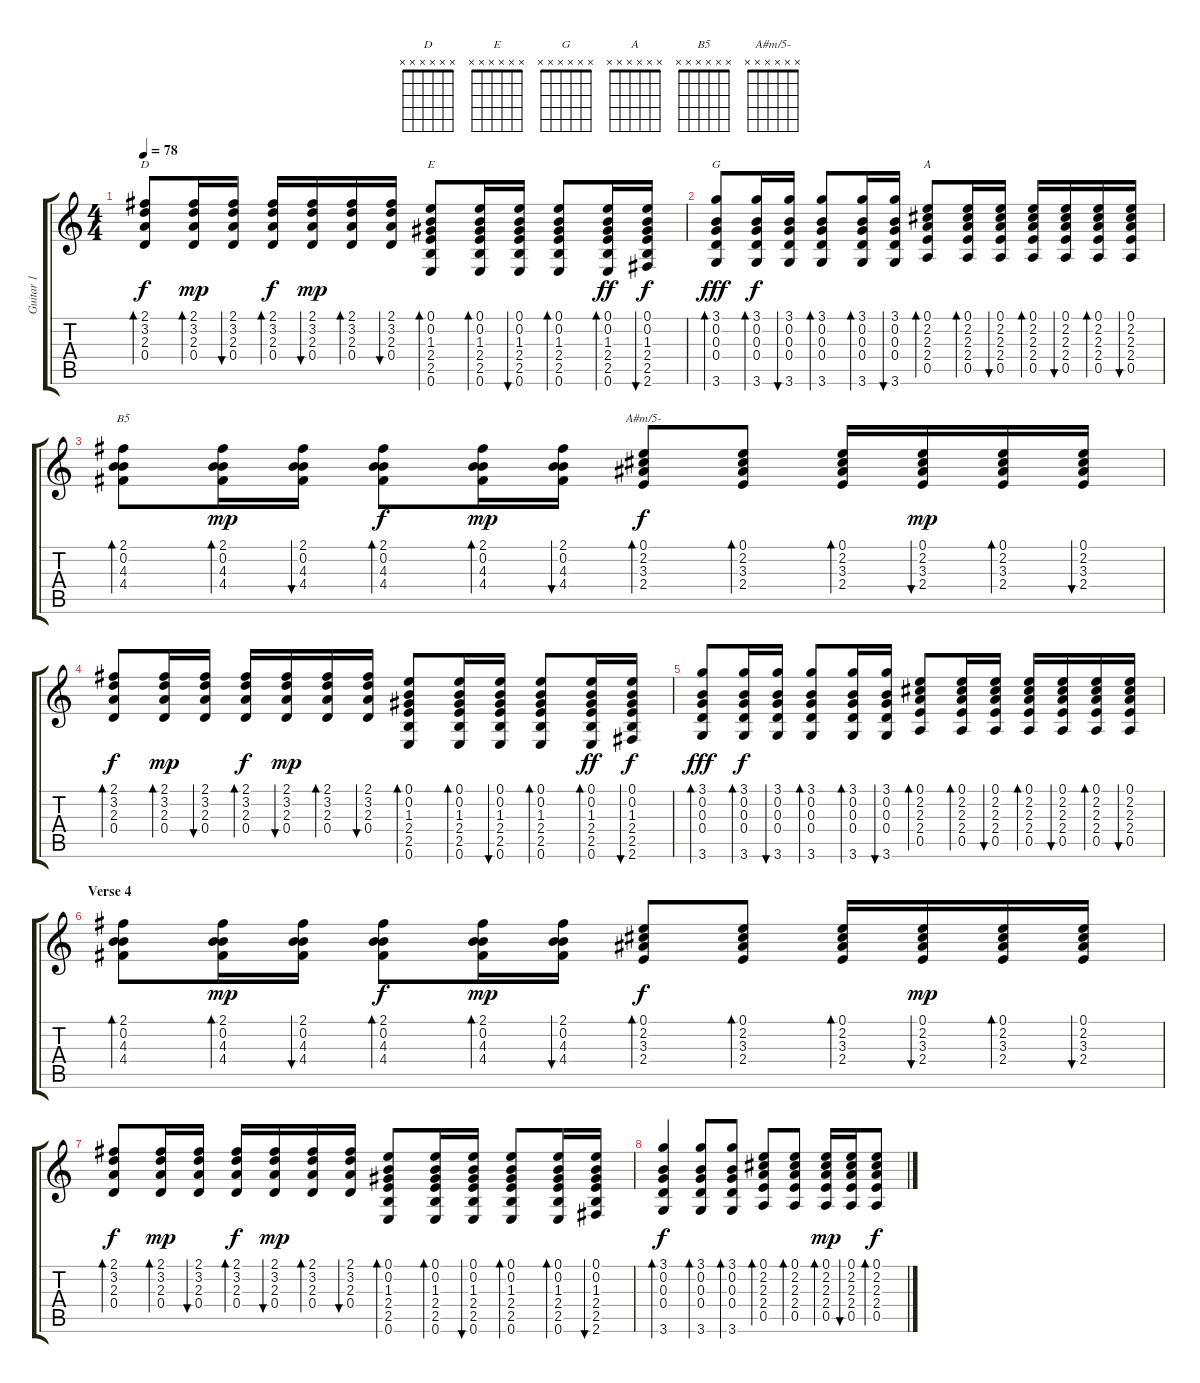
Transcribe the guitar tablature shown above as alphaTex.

\track ("Guitar 1" "Guitar 1") {instrument acousticguitarnylon}
\staff {score tabs}
\tuning (E4 B3 G3 D3 A2 E2) {hide}
\chord ("D" x x x x x x)
\chord ("E" x x x x x x)
\chord ("G" x x x x x x)
\chord ("A" x x x x x x)
\chord ("B5" x x x x x x)
\chord ("A#m/5-" x x x x x x)
\ts (4 4)
\tempo 78
\clef g2
\ks c
(2.1 3.2 2.3 0.4).8{bd 60 ch "D" dy f} (2.1 3.2 2.3 0.4).16{bd 60 dy mp} (2.1 3.2 2.3 0.4).16{bu 60} (2.1 3.2 2.3 0.4).16{bd 60 dy f} (2.1 3.2 2.3 0.4).16{bu 60 dy mp} (2.1 3.2 2.3 0.4).16{bd 60} (2.1 3.2 2.3 0.4).16{bu 60} (0.1 0.2 1.3 2.4 2.5 0.6).8{bd 60 ch "E"} (0.1 0.2 1.3 2.4 2.5 0.6).16{bd 60} (0.1 0.2 1.3 2.4 2.5 0.6).16{bu 60} (0.1 0.2 1.3 2.4 2.5 0.6).8{bd 60} (0.1 0.2 1.3 2.4 2.5 0.6).16{bd 60 dy ff} (0.1 0.2 1.3 2.4 2.5 2.6).16{bu 60 dy f} |
(3.1 0.2 0.3 0.4 3.6).8{bd 60 ch "G" dy fff} (3.1 0.2 0.3 0.4 3.6).16{bd 60 dy f} (3.1 0.2 0.3 0.4 3.6).16{bu 60} (3.1 0.2 0.3 0.4 3.6).8{bd 60} (3.1 0.2 0.3 0.4 3.6).16{bd 60} (3.1 0.2 0.3 0.4 3.6).16{bu 60} (0.1 2.2 2.3 2.4 0.5).8{bd 60 ch "A"} (0.1 2.2 2.3 2.4 0.5).16{bd 60} (0.1 2.2 2.3 2.4 0.5).16{bu 60} (0.1 2.2 2.3 2.4 0.5).16{bd 60} (0.1 2.2 2.3 2.4 0.5).16{bu 60} (0.1 2.2 2.3 2.4 0.5).16{bd 60} (0.1 2.2 2.3 2.4 0.5).16{bu 60} |
(2.1 0.2 4.3 4.4).8{bd 60 ch "B5"} (2.1 0.2 4.3 4.4).16{bd 60 dy mp} (2.1 0.2 4.3 4.4).16{bu 60} (2.1 0.2 4.3 4.4).8{bd 60 dy f} (2.1 0.2 4.3 4.4).16{bd 60 dy mp} (2.1 0.2 4.3 4.4).16{bu 60} (0.1 2.2 3.3 2.4).8{bd 60 ch "A#m/5-" dy f} (0.1 2.2 3.3 2.4).8{bd 60} (0.1 2.2 3.3 2.4).16{bd 60} (0.1 2.2 3.3 2.4).16{bu 60 dy mp} (0.1 2.2 3.3 2.4).16{bd 60} (0.1 2.2 3.3 2.4).16{bu 60} |
(2.1 3.2 2.3 0.4).8{bd 60 dy f} (2.1 3.2 2.3 0.4).16{bd 60 dy mp} (2.1 3.2 2.3 0.4).16{bu 60} (2.1 3.2 2.3 0.4).16{bd 60 dy f} (2.1 3.2 2.3 0.4).16{bu 60 dy mp} (2.1 3.2 2.3 0.4).16{bd 60} (2.1 3.2 2.3 0.4).16{bu 60} (0.1 0.2 1.3 2.4 2.5 0.6).8{bd 60} (0.1 0.2 1.3 2.4 2.5 0.6).16{bd 60} (0.1 0.2 1.3 2.4 2.5 0.6).16{bu 60} (0.1 0.2 1.3 2.4 2.5 0.6).8{bd 60} (0.1 0.2 1.3 2.4 2.5 0.6).16{bd 60 dy ff} (0.1 0.2 1.3 2.4 2.5 2.6).16{bu 60 dy f} |
(3.1 0.2 0.3 0.4 3.6).8{bd 60 dy fff} (3.1 0.2 0.3 0.4 3.6).16{bd 60 dy f} (3.1 0.2 0.3 0.4 3.6).16{bu 60} (3.1 0.2 0.3 0.4 3.6).8{bd 60} (3.1 0.2 0.3 0.4 3.6).16{bd 60} (3.1 0.2 0.3 0.4 3.6).16{bu 60} (0.1 2.2 2.3 2.4 0.5).8{bd 60} (0.1 2.2 2.3 2.4 0.5).16{bd 60} (0.1 2.2 2.3 2.4 0.5).16{bu 60} (0.1 2.2 2.3 2.4 0.5).16{bd 60} (0.1 2.2 2.3 2.4 0.5).16{bu 60} (0.1 2.2 2.3 2.4 0.5).16{bd 60} (0.1 2.2 2.3 2.4 0.5).16{bu 60} |
\section ("" "Verse 4")
(2.1 0.2 4.3 4.4).8{bd 60} (2.1 0.2 4.3 4.4).16{bd 60 dy mp} (2.1 0.2 4.3 4.4).16{bu 60} (2.1 0.2 4.3 4.4).8{bd 60 dy f} (2.1 0.2 4.3 4.4).16{bd 60 dy mp} (2.1 0.2 4.3 4.4).16{bu 60} (0.1 2.2 3.3 2.4).8{bd 60 dy f} (0.1 2.2 3.3 2.4).8{bd 60} (0.1 2.2 3.3 2.4).16{bd 60} (0.1 2.2 3.3 2.4).16{bu 60 dy mp} (0.1 2.2 3.3 2.4).16{bd 60} (0.1 2.2 3.3 2.4).16{bu 60} |
(2.1 3.2 2.3 0.4).8{bd 60 dy f} (2.1 3.2 2.3 0.4).16{bd 60 dy mp} (2.1 3.2 2.3 0.4).16{bu 60} (2.1 3.2 2.3 0.4).16{bd 60 dy f} (2.1 3.2 2.3 0.4).16{bu 60 dy mp} (2.1 3.2 2.3 0.4).16{bd 60} (2.1 3.2 2.3 0.4).16{bu 60} (0.1 0.2 1.3 2.4 2.5 0.6).8{bd 60} (0.1 0.2 1.3 2.4 2.5 0.6).16{bd 60} (0.1 0.2 1.3 2.4 2.5 0.6).16{bu 60} (0.1 0.2 1.3 2.4 2.5 0.6).8{bd 60} (0.1 0.2 1.3 2.4 2.5 0.6).16{bd 60} (0.1 0.2 1.3 2.4 2.5 2.6).16{bu 60} |
(3.1 0.2 0.3 0.4 3.6).4{bd 60 dy f} (3.1 0.2 0.3 0.4 3.6).8{bd 60} (3.1 0.2 0.3 0.4 3.6).8{bd 60} (0.1 2.2 2.3 2.4 0.5).8{bd 60} (0.1 2.2 2.3 2.4 0.5).8{bd 60} (0.1 2.2 2.3 2.4 0.5).16{bd 60 dy mp} (0.1 2.2 2.3 2.4 0.5).16{bu 60} (0.1 2.2 2.3 2.4 0.5).8{bd 60 dy f}
